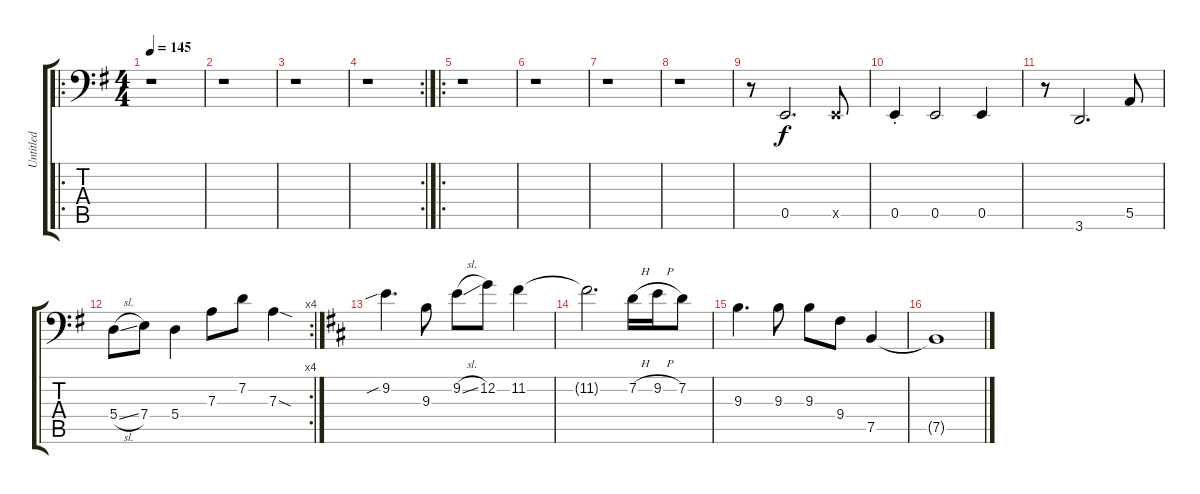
\track ("Untitled" "Untitled") {instrument electricbassfinger}
\staff {score tabs}
\tuning (C3 G2 D2 A1 E1 B0) {hide}
\ro
\ts (4 4)
\tempo 145
\clef f4
\ks g
r.1{dy f instrument electricbassfinger} |
r.1 |
r.1 |
\rc 2
r.1 |
\ro
r.1 |
r.1 |
r.1 |
r.1 |
r.8 0.5.2{d} 0.5{x}.8 |
0.5{st}.4 0.5.2 0.5.4 |
r.8 3.6.2{d} 5.5.8 |
\rc 4
5.4{sl}.8 7.4.8 5.4.4 7.3.8 7.2.8 7.3{sod}.4 |
\ks d
9.2{sib}.4{d} 9.3.8 9.2{sl}.8 12.2.8 11.2.4 |
11.2{t}.2{d} 7.2{h}.16 9.2{h}.16 7.2.8 |
9.3.4{d} 9.3.8 9.3.8 9.4.8 7.5.4 |
7.5{t}.1
